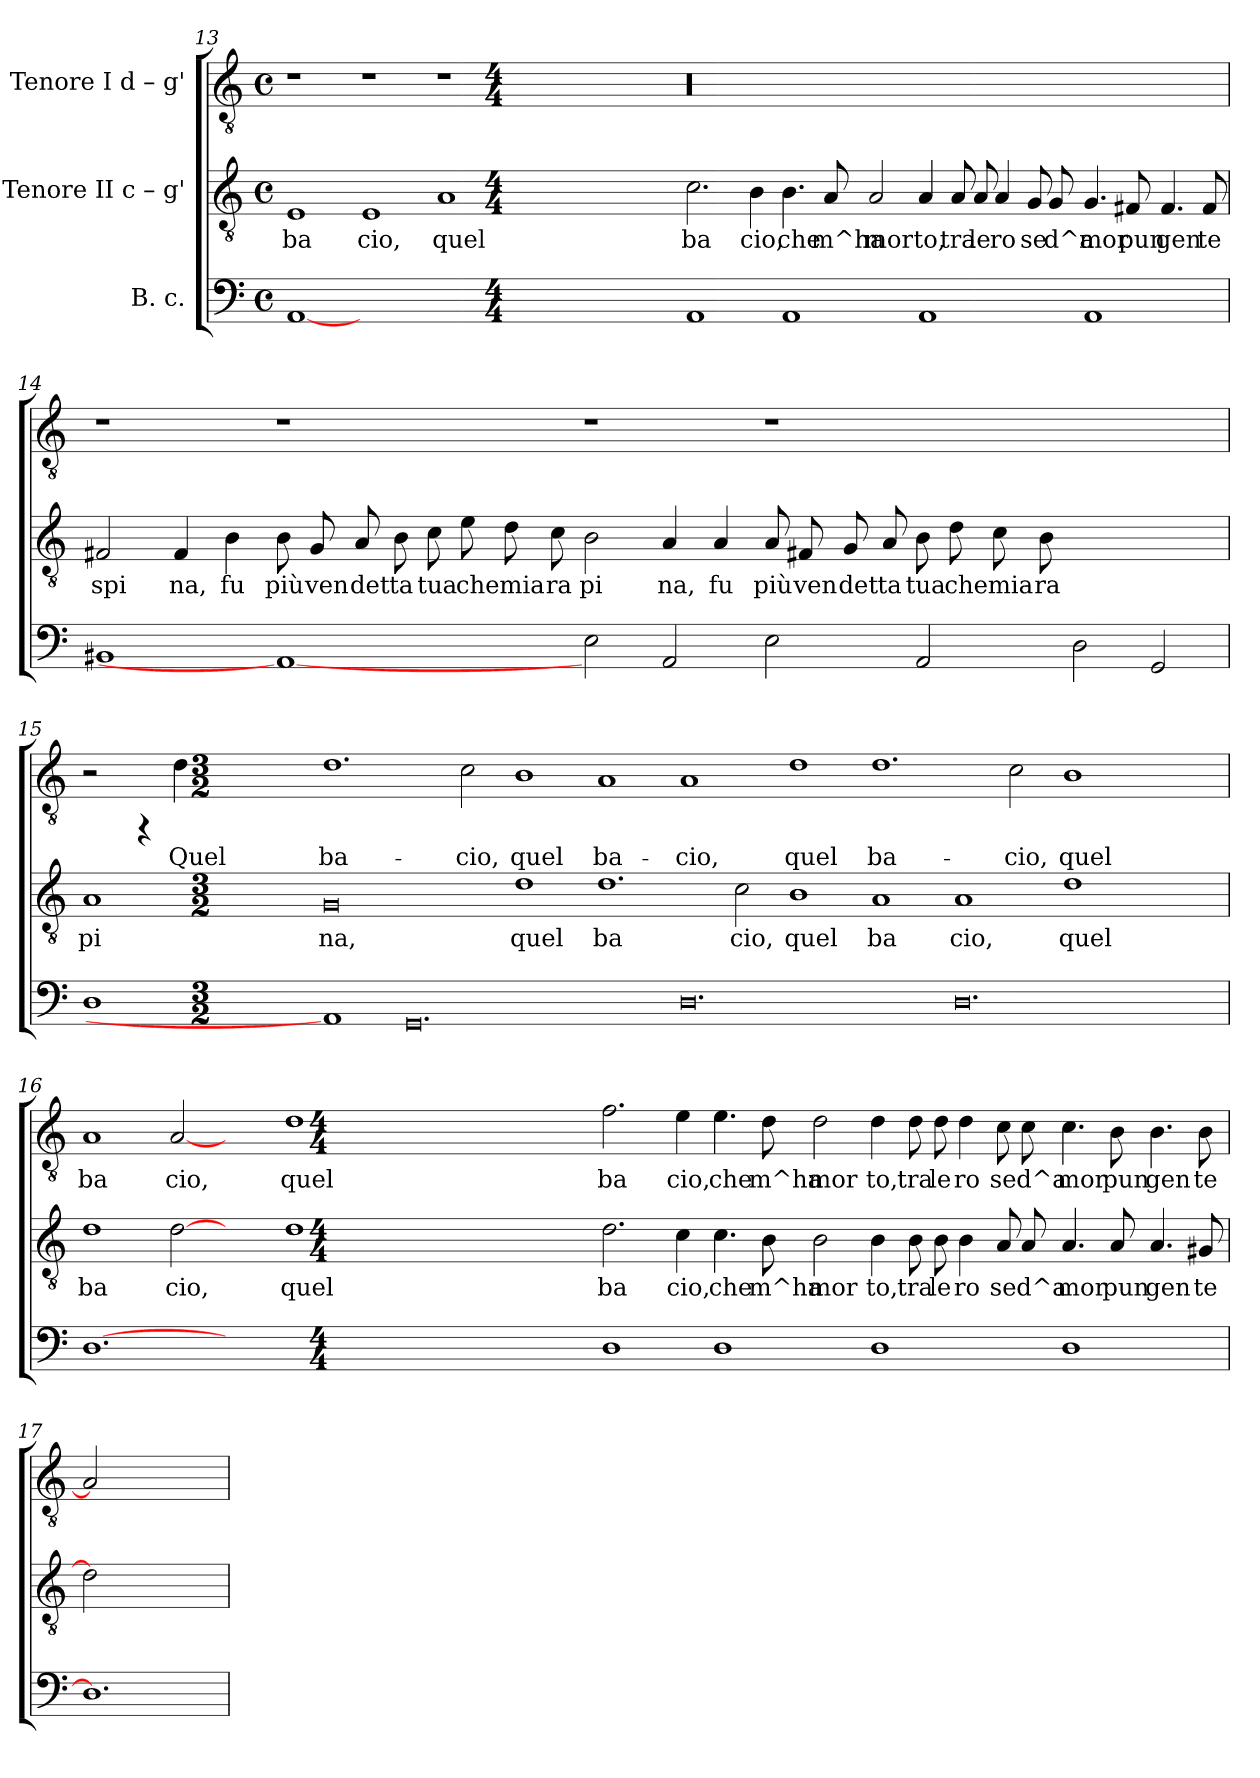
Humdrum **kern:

**kern	**kern	**text	**kern	**text
*part3	*part2	*part2	*part1	*part1
*staff3	*staff2	*staff2	*staff1	*staff1
*I"B. c.	*I"Tenore II  c – g'	*	*I"Tenore I  d – g'	*
!!LO:LB:g=z
*clefF4	*clefGv2	*	*clefGv2	*
*k[]	*k[]	*	*k[]	*
*C:	*C:	*	*C:	*
*M4/4	*M4/4	*	*M4/4	*
*met(c)	*met(c)	*	*met(c)	*
=13	=13	=13	=13	=13
!	!	!LO:LY:b:cj	!	!
[1AA	1E	ba	1r	.
!	!	!LO:LY:b:cj	!	!
0ryy	1E	cio,	1r	.
!	!	!LO:LY:b:cj	!	!
.	1A	quel	1r	.
*M4/4	*M4/4	*	*M4/4	*
*met(c)	*met(c)	*	*met(c)	*
!	!	!LO:LY:b:cj	!	!
1AA	2.c\	ba	00r	.
!	!	!LO:LY:b:cj	!	!
.	4B\	cio,	.	.
!	!	!LO:LY:b:cj	!	!
1AA	4.B\	che	.	.
!	!	!LO:LY:b:cj	!	!
.	8A/	m^ha	.	.
!	!	!LO:LY:b:cj	!	!
.	2A/	mor	.	.
!	!	!LO:LY:b:cj	!	!
1AA	4A/	to,	.	.
!	!	!LO:LY:b:cj	!	!
.	8A/	tra	.	.
!	!	!LO:LY:b:cj	!	!
.	8A/	le	.	.
!	!	!LO:LY:b:cj	!	!
.	4A/	ro	.	.
!	!	!LO:LY:b:cj	!	!
.	8G/	se	.	.
!	!	!LO:LY:b:cj	!	!
.	8G/	d^a	.	.
!	!	!LO:LY:b:cj	!	!
1AA	4.G/	mor	.	.
!	!	!LO:LY:b:cj	!	!
.	8F#X/	pun	.	.
!	!	!LO:LY:b:cj	!	!
.	4.F#/	gen	.	.
!	!	!LO:LY:b:cj	!	!
.	8F#/	te	.	.
!!LO:LB:g=z
=14	=14	=14	=14	=14
!	!	!LO:LY:b:cj	!	!
1BB#	2F#X/	spi	1r	.
!	!	!LO:LY:b:cj	!	!
.	4F#/	na,	.	.
!	!	!LO:LY:b:cj	!	!
.	4B\	fu	.	.
!	!	!LO:LY:b:cj	!	!
1AA_	8B\	più	1r	.
!	!	!LO:LY:b:cj	!	!
.	8G/	ven	.	.
!	!	!LO:LY:b:cj	!	!
.	8A/	det	.	.
!	!	!LO:LY:b:cj	!	!
.	8B\	ta	.	.
!	!	!LO:LY:b:cj	!	!
.	8c\	tua	.	.
!	!	!LO:LY:b:cj	!	!
.	8e\	che	.	.
!	!	!LO:LY:b:cj	!	!
.	8d\	mia	.	.
!	!	!LO:LY:b:cj	!	!
.	8c\	ra	.	.
!	!	!LO:LY:b:cj	!	!
2E\	2B\	pi	1r	.
!	!	!LO:LY:b:cj	!	!
2AA/	4A/	na,	.	.
!	!	!LO:LY:b:cj	!	!
.	4A/	fu	.	.
!	!	!LO:LY:b:cj	!	!
2E\	8A/	più	1r	.
!	!	!LO:LY:b:cj	!	!
.	8F#X/	ven	.	.
!	!	!LO:LY:b:cj	!	!
.	8G/	det	.	.
!	!	!LO:LY:b:cj	!	!
.	8A/	ta	.	.
!	!	!LO:LY:b:cj	!	!
2AA/	8B\	tua	.	.
!	!	!LO:LY:b:cj	!	!
.	8d\	che	.	.
!	!	!LO:LY:b:cj	!	!
.	8c\	mia	.	.
!	!	!LO:LY:b:cj	!	!
.	8B\	ra	.	.
2D\	1ryy	.	1ryy	.
2GG/	.	.	.	.
!!LO:PB:g=z
=15	=15	=15	=15	=15
!	!	!LO:LY:b:cj	!	!
1D	1A	pi	2r	.
.	.	.	4rFF	.
!	!	!	!	!LO:LY:b:rj
.	.	.	4d\	Quel
*M3/2	*M3/2	*	*M3/2	*
!	!	!LO:LY:b:cj	!	!LO:LY:b:rj
1AA]	0G	na,	1.d	ba-
0.GG	.	.	.	.
!	!	!	!	!LO:LY:b:rj
.	.	.	2c\	-cio,
!	!	!LO:LY:b:cj	!	!LO:LY:b:rj
.	1d	quel	1B	quel
!	!	!LO:LY:b:cj	!	!LO:LY:b:rj
.	1.d	ba	1A	ba-
!	!	!	!	!LO:LY:b:rj
0.D	.	.	1A	-cio,
!	!	!LO:LY:b:cj	!	!
.	2c\	cio,	.	.
!	!	!LO:LY:b:cj	!	!LO:LY:b:rj
.	1B	quel	1d	quel
!	!	!LO:LY:b:cj	!	!LO:LY:b:rj
.	1A	ba	1.d	ba-
!	!	!LO:LY:b:cj	!	!
0.D	1A	cio,	.	.
!	!	!	!	!LO:LY:b:rj
.	.	.	2c\	-cio,
!	!	!LO:LY:b:cj	!	!LO:LY:b:rj
.	1d	quel	1B	quel
.	1ryy	.	1ryy	.
!!LO:PB:g=z
=16	=16	=16	=16	=16
!	!	!LO:LY:b:cj	!	!LO:LY:b:rj
[1.D	1d	ba	1A	ba
!	!	!LO:LY:b:cj	!	!LO:LY:b:rj
.	[2d	cio,	[2A	cio,
1.ryy	2ryy	.	2ryy	.
!	!	!LO:LY:b:cj	!	!LO:LY:b:rj
.	1d	quel	1d	quel
*M4/4	*M4/4	*	*M4/4	*
*met(c)	*met(c)	*	*met(c)	*
!	!	!LO:LY:b:cj	!	!LO:LY:b:rj
1D	2.d\	ba	2.f\	ba
!	!	!LO:LY:b:cj	!	!LO:LY:b:rj
.	4c\	cio,	4e\	cio,
!	!	!LO:LY:b:cj	!	!LO:LY:b:rj
1D	4.c\	che	4.e\	che
!	!	!LO:LY:b:cj	!	!LO:LY:b:rj
.	8B\	m^ha	8d\	m^ha
!	!	!LO:LY:b:cj	!	!LO:LY:b:rj
.	2B\	mor	2d\	mor
!	!	!LO:LY:b:cj	!	!LO:LY:b:rj
1D	4B\	to,	4d\	to,
!	!	!LO:LY:b:cj	!	!LO:LY:b:rj
.	8B\	tra	8d\	tra
!	!	!LO:LY:b:cj	!	!LO:LY:b:rj
.	8B\	le	8d\	le
!	!	!LO:LY:b:cj	!	!LO:LY:b:rj
.	4B\	ro	4d\	ro
!	!	!LO:LY:b:cj	!	!LO:LY:b:rj
.	8A/	se	8c\	se
!	!	!LO:LY:b:cj	!	!LO:LY:b:rj
.	8A/	d^a	8c\	d^a
!	!	!LO:LY:b:cj	!	!LO:LY:b:rj
1D	4.A/	mor	4.c\	mor
!	!	!LO:LY:b:cj	!	!LO:LY:b:rj
.	8A/	pun	8B\	pun
!	!	!LO:LY:b:cj	!	!LO:LY:b:rj
.	4.A/	gen	4.B\	gen
!	!	!LO:LY:b:cj	!	!LO:LY:b:rj
.	8G#X/	te	8B\	te
=17	=17	=17	=17	=17
1.D]	2d]	.	2A]	.
.	1ryy	.	1ryy	.
=	=	=	=	=
*-	*-	*-	*-	*-
